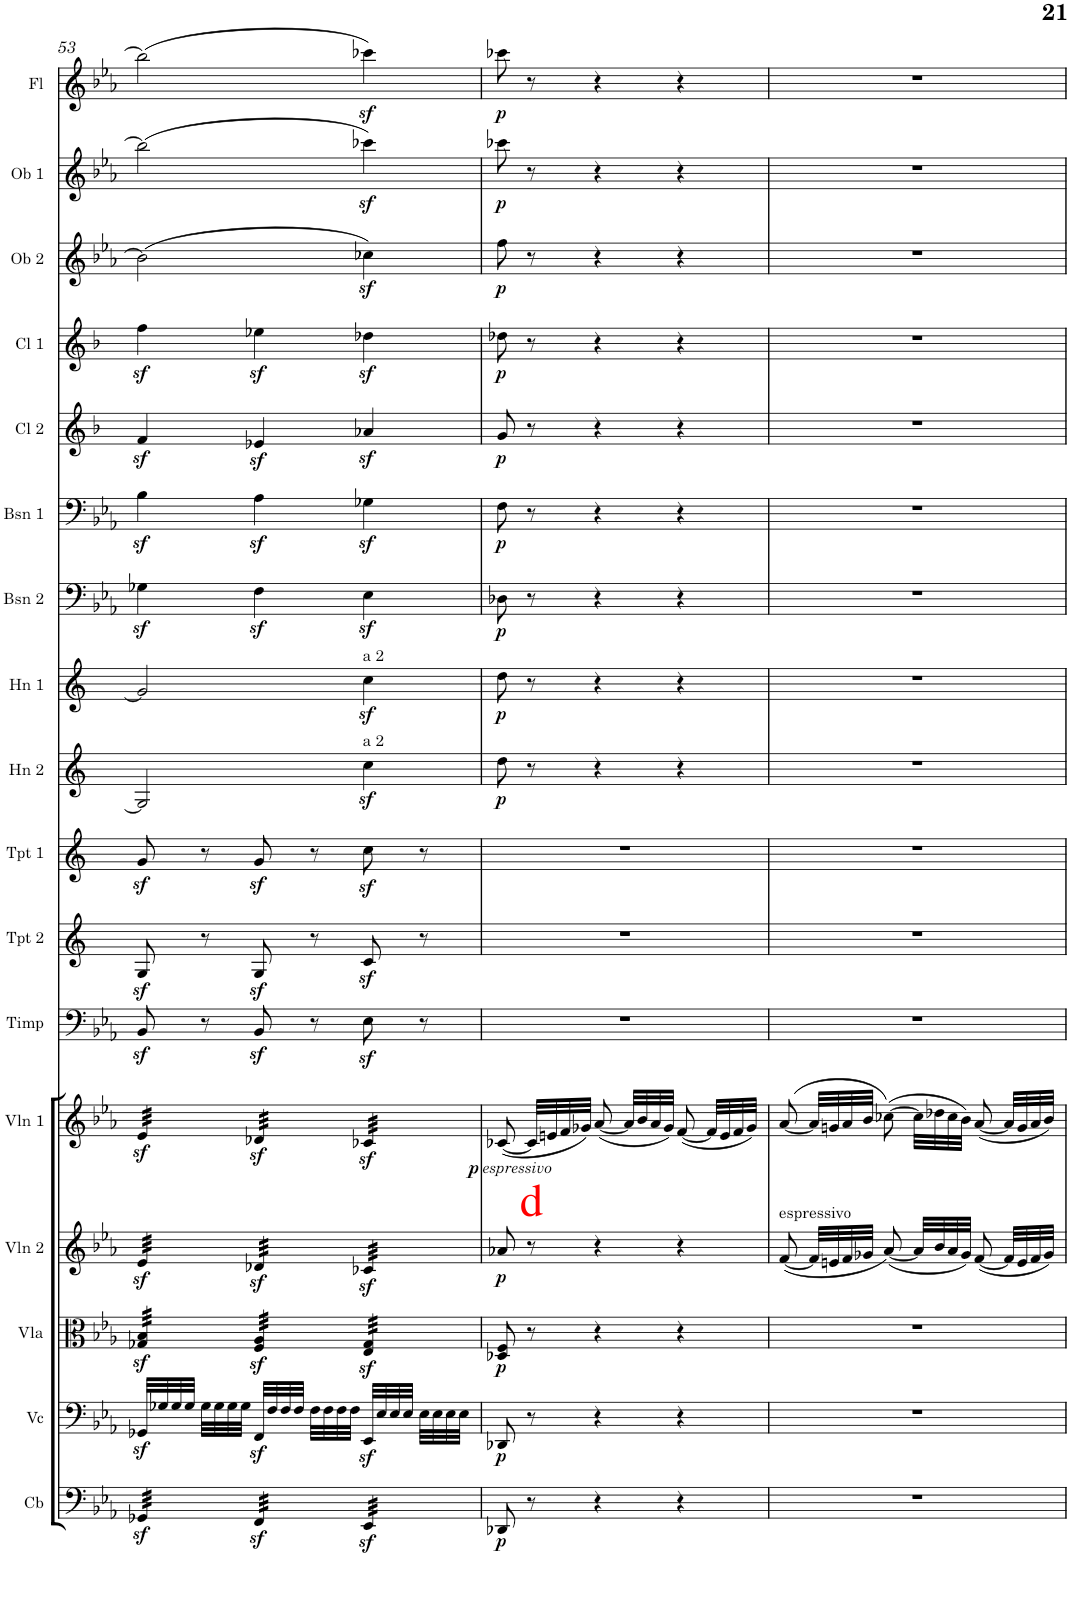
**kern	**dynam	**kern	**dynam	**kern	**dynam	**kern	**dynam	**kern	**text	**dynam	**kern	**kern	**kern	**kern	**dynam	**kern	**dynam	**kern	**dynam	**kern	**dynam	**kern	**dynam	**kern	**dynam	**kern	**dynam	**kern	**dynam	**kern	**dynam
*part17	*part17	*part16	*part16	*part15	*part15	*part14	*part14	*part13	*part13	*part13	*part12	*part11	*part10	*part9	*part9	*part8	*part8	*part7	*part7	*part6	*part6	*part5	*part5	*part4	*part4	*part3	*part3	*part2	*part2	*part1	*part1
*staff17	*staff17	*staff16	*staff16	*staff15	*staff15	*staff14	*staff14	*staff13	*staff13	*staff13	*staff12	*staff11	*staff10	*staff9	*staff9	*staff8	*staff8	*staff7	*staff7	*staff6	*staff6	*staff5	*staff5	*staff4	*staff4	*staff3	*staff3	*staff2	*staff2	*staff1	*staff1
*I"Contrabass	*	*I"Violoncello	*	*I"Viola	*	*I"Violin 2	*	*I"Violin 1	*	*	*I"Timpani	*I"Eb Trumpet 2	*I"Eb Trumpet 1	*I"Eb Horn 2	*	*I"Eb Horn 1	*	*I"Bassoon 2	*	*I"Bassoon 1	*	*I"Bb Clarinet 2	*	*I"Bb Clarinet 1	*	*I"Oboe 2	*	*I"Oboe 1	*	*I"Flute	*
*I'Cb	*	*I'Vc	*	*I'Vla	*	*I'Vln 2	*	*I'Vln 1	*	*	*I'Timp	*I'Tpt 2	*I'Tpt 1	*I'Hn 2	*	*I'Hn 1	*	*I'Bsn 2	*	*I'Bsn 1	*	*I'Cl 2	*	*I'Cl 1	*	*I'Ob 2	*	*I'Ob 1	*	*I'Fl	*
!!LO:PB:g=z
*clefF4	*	*clefF4	*	*clefC3	*	*clefG2	*	*clefG2	*	*	*clefF4	*clefG2	*clefG2	*clefG2	*	*clefG2	*	*clefF4	*	*clefF4	*	*clefG2	*	*clefG2	*	*clefG2	*	*clefG2	*	*clefG2	*
*Trd7c12	*	*	*	*	*	*	*	*	*	*	*	*Trd-2c-3	*Trd-2c-3	*Trd5c9	*	*Trd5c9	*	*	*	*	*	*Trd1c2	*	*Trd1c2	*	*	*	*	*	*	*
*k[b-e-a-]	*	*k[b-e-a-]	*	*k[b-e-a-]	*	*k[b-e-a-]	*	*k[b-e-a-]	*	*	*k[b-e-a-]	*k[]	*k[]	*k[]	*	*k[]	*	*k[b-e-a-]	*	*k[b-e-a-]	*	*k[b-]	*	*k[b-]	*	*k[b-e-a-]	*	*k[b-e-a-]	*	*k[b-e-a-]	*
*M3/4	*	*M3/4	*	*M3/4	*	*M3/4	*	*M3/4	*	*	*M3/4	*M3/4	*M3/4	*M3/4	*	*M3/4	*	*M3/4	*	*M3/4	*	*M3/4	*	*M3/4	*	*M3/4	*	*M3/4	*	*M3/4	*
=53	=53	=53	=53	=53	=53	=53	=53	=53	=53	=53	=53	=53	=53	=53	=53	=53	=53	=53	=53	=53	=53	=53	=53	=53	=53	=53	=53	=53	=53	=53	=53
*tremolo	*	*	*	*	*	*	*	*	*	*	*	*	*	*	*	*	*	*	*	*	*	*	*	*	*	*	*	*	*	*	*
*	*	*	*	*tremolo	*	*	*	*	*	*	*	*	*	*	*	*	*	*	*	*	*	*	*	*	*	*	*	*	*	*	*
*	*	*	*	*	*	*tremolo	*	*	*	*	*	*	*	*	*	*	*	*	*	*	*	*	*	*	*	*	*	*	*	*	*
*	*	*	*	*	*	*	*	*tremolo	*	*	*	*	*	*	*	*	*	*	*	*	*	*	*	*	*	*	*	*	*	*	*
32GG-Xz</LLL	.	32GG-Xz</LLL	.	32G-X/z< 32B-/z<LLL	.	32e-z</LLL	.	32e-z</LLL	.	.	8BB-z</	8Gz</	8gz</	2G/]	.	2g/]	.	4G-Xz<\	.	4B-z<\	.	4fz</	.	4ffz<\	.	(2b-\]	.	(2bb-\]	.	(2bb-\]	.
32GG-Xz</	.	32G-X/	.	32G-X/z< 32B-/z<	.	32e-z</	.	32e-z</	.	.	.	.	.	.	.	.	.	.	.	.	.	.	.	.	.	.	.	.	.	.	.
32GG-Xz</	.	32G-/	.	32G-X/z< 32B-/z<	.	32e-z</	.	32e-z</	.	.	.	.	.	.	.	.	.	.	.	.	.	.	.	.	.	.	.	.	.	.	.
32GG-Xz</	.	32G-/JJJ	.	32G-X/z< 32B-/z<	.	32e-z</	.	32e-z</	.	.	.	.	.	.	.	.	.	.	.	.	.	.	.	.	.	.	.	.	.	.	.
32GG-Xz</	.	32G-\LLL	.	32G-X/z< 32B-/z<	.	32e-z</	.	32e-z</	.	.	8r	8r	8r	.	.	.	.	.	.	.	.	.	.	.	.	.	.	.	.	.	.
32GG-Xz</	.	32G-\	.	32G-X/z< 32B-/z<	.	32e-z</	.	32e-z</	.	.	.	.	.	.	.	.	.	.	.	.	.	.	.	.	.	.	.	.	.	.	.
32GG-Xz</	.	32G-\	.	32G-X/z< 32B-/z<	.	32e-z</	.	32e-z</	.	.	.	.	.	.	.	.	.	.	.	.	.	.	.	.	.	.	.	.	.	.	.
32GG-Xz</JJJ	.	32G-\JJJ	.	32G-X/z< 32B-/z<JJJ	.	32e-z</JJJ	.	32e-z</JJJ	.	.	.	.	.	.	.	.	.	.	.	.	.	.	.	.	.	.	.	.	.	.	.
32FFz</LLL	.	32FFz</LLL	.	32F/z< 32A-/z<LLL	.	32d-Xz</LLL	.	32d-Xz</LLL	.	.	8BB-z</	8Gz</	8gz</	.	.	.	.	4Fz<\	.	4A-z<\	.	4e-Xz</	.	4ee-Xz<\	.	.	.	.	.	.	.
32FFz</	.	32F/	.	32F/z< 32A-/z<	.	32d-Xz</	.	32d-Xz</	.	.	.	.	.	.	.	.	.	.	.	.	.	.	.	.	.	.	.	.	.	.	.
32FFz</	.	32F/	.	32F/z< 32A-/z<	.	32d-Xz</	.	32d-Xz</	.	.	.	.	.	.	.	.	.	.	.	.	.	.	.	.	.	.	.	.	.	.	.
32FFz</	.	32F/JJJ	.	32F/z< 32A-/z<	.	32d-Xz</	.	32d-Xz</	.	.	.	.	.	.	.	.	.	.	.	.	.	.	.	.	.	.	.	.	.	.	.
32FFz</	.	32F\LLL	.	32F/z< 32A-/z<	.	32d-Xz</	.	32d-Xz</	.	.	8r	8r	8r	.	.	.	.	.	.	.	.	.	.	.	.	.	.	.	.	.	.
32FFz</	.	32F\	.	32F/z< 32A-/z<	.	32d-Xz</	.	32d-Xz</	.	.	.	.	.	.	.	.	.	.	.	.	.	.	.	.	.	.	.	.	.	.	.
32FFz</	.	32F\	.	32F/z< 32A-/z<	.	32d-Xz</	.	32d-Xz</	.	.	.	.	.	.	.	.	.	.	.	.	.	.	.	.	.	.	.	.	.	.	.
32FFz</JJJ	.	32F\JJJ	.	32F/z< 32A-/z<JJJ	.	32d-Xz</JJJ	.	32d-Xz</JJJ	.	.	.	.	.	.	.	.	.	.	.	.	.	.	.	.	.	.	.	.	.	.	.
!	!	!	!	!	!	!	!	!	!	!	!	!	!	!	!	!LO:TX:a:t=a 2	!	!	!	!	!	!	!	!	!	!	!	!	!	!	!
!	!	!	!	!	!	!	!	!	!	!	!	!	!	!LO:TX:a:t=a 2	!	!	!	!	!	!	!	!	!	!	!	!	!	!	!	!	!
32EE-z</LLL	.	32EE-z</LLL	.	32E-/z< 32G-/z<LLL	.	32c-Xz</LLL	.	32c-Xz</LLL	.	.	8E-z<\	8cz</	8ccz<\	4ccz<\	.	4ccz<\	.	4E-z<\	.	4G-Xz<\	.	4a-Xz</	.	4dd-Xz<\	.	4cc-Xz<\)	.	4ccc-Xz<\)	.	4ccc-Xz<\)	.
32EE-z</	.	32E-/	.	32E-/z< 32G-/z<	.	32c-Xz</	.	32c-Xz</	.	.	.	.	.	.	.	.	.	.	.	.	.	.	.	.	.	.	.	.	.	.	.
32EE-z</	.	32E-/	.	32E-/z< 32G-/z<	.	32c-Xz</	.	32c-Xz</	.	.	.	.	.	.	.	.	.	.	.	.	.	.	.	.	.	.	.	.	.	.	.
32EE-z</	.	32E-/JJJ	.	32E-/z< 32G-/z<	.	32c-Xz</	.	32c-Xz</	.	.	.	.	.	.	.	.	.	.	.	.	.	.	.	.	.	.	.	.	.	.	.
32EE-z</	.	32E-\LLL	.	32E-/z< 32G-/z<	.	32c-Xz</	.	32c-Xz</	.	.	8r	8r	8r	.	.	.	.	.	.	.	.	.	.	.	.	.	.	.	.	.	.
32EE-z</	.	32E-\	.	32E-/z< 32G-/z<	.	32c-Xz</	.	32c-Xz</	.	.	.	.	.	.	.	.	.	.	.	.	.	.	.	.	.	.	.	.	.	.	.
32EE-z</	.	32E-\	.	32E-/z< 32G-/z<	.	32c-Xz</	.	32c-Xz</	.	.	.	.	.	.	.	.	.	.	.	.	.	.	.	.	.	.	.	.	.	.	.
32EE-z</JJJ	.	32E-\JJJ	.	32E-/z< 32G-/z<JJJ	.	32c-Xz</JJJ	.	32c-Xz</JJJ	.	.	.	.	.	.	.	.	.	.	.	.	.	.	.	.	.	.	.	.	.	.	.
*	*	*	*	*	*	*	*	*Xtremolo	*	*	*	*	*	*	*	*	*	*	*	*	*	*	*	*	*	*	*	*	*	*	*
*	*	*	*	*	*	*Xtremolo	*	*	*	*	*	*	*	*	*	*	*	*	*	*	*	*	*	*	*	*	*	*	*	*	*
*	*	*	*	*Xtremolo	*	*	*	*	*	*	*	*	*	*	*	*	*	*	*	*	*	*	*	*	*	*	*	*	*	*	*
*Xtremolo	*	*	*	*	*	*	*	*	*	*	*	*	*	*	*	*	*	*	*	*	*	*	*	*	*	*	*	*	*	*	*
=54	=54	=54	=54	=54	=54	=54	=54	=54	=54	=54	=54	=54	=54	=54	=54	=54	=54	=54	=54	=54	=54	=54	=54	=54	=54	=54	=54	=54	=54	=54	=54
!	!LO:DY:b	!	!LO:DY:b	!	!LO:DY:b	!	!LO:DY:b	!	!	!LO:DY:b	!	!	!	!	!	!	!	!	!	!	!	!	!	!	!	!	!	!	!	!	!
!	!	!	!	!	!	!	!	!	!	!LO:DY:n=1:b	!	!	!	!	!LO:DY:b	!	!LO:DY:b	!	!LO:DY:b	!	!LO:DY:b	!	!LO:DY:b	!	!LO:DY:b	!	!LO:DY:b	!	!LO:DY:b	!	!LO:DY:b
8DD-X/	p	8DD-X/	p	8D-X/ 8F/	p	8a-X/	p	([8c-X/	.	p other-dynamics	2.r	2.r	2.r	8dd\	p	8dd\	p	8D-X\	p	8F\	p	8g/	p	8dd-X\	p	8ff\	p	8ccc-X\	p	8ccc-X\	p
!	!	!	!	!	!	!	!	!	!LO:LY:b:color=#FF0000	!	!	!	!	!	!	!	!	!	!	!	!	!	!	!	!	!	!	!	!	!	!
8r	.	8r	.	8r	.	8r	.	32c-/LLL]	d	.	.	.	.	8r	.	8r	.	8r	.	8r	.	8r	.	8r	.	8r	.	8r	.	8r	.
.	.	.	.	.	.	.	.	32en/	.	.	.	.	.	.	.	.	.	.	.	.	.	.	.	.	.	.	.	.	.	.	.
.	.	.	.	.	.	.	.	32f/	.	.	.	.	.	.	.	.	.	.	.	.	.	.	.	.	.	.	.	.	.	.	.
.	.	.	.	.	.	.	.	32g-X/JJJ)	.	.	.	.	.	.	.	.	.	.	.	.	.	.	.	.	.	.	.	.	.	.	.
4r	.	4r	.	4r	.	4r	.	([8a-/	.	.	.	.	.	4r	.	4r	.	4r	.	4r	.	4r	.	4r	.	4r	.	4r	.	4r	.
.	.	.	.	.	.	.	.	32a-/LLL]	.	.	.	.	.	.	.	.	.	.	.	.	.	.	.	.	.	.	.	.	.	.	.
.	.	.	.	.	.	.	.	32b-/	.	.	.	.	.	.	.	.	.	.	.	.	.	.	.	.	.	.	.	.	.	.	.
.	.	.	.	.	.	.	.	32a-/	.	.	.	.	.	.	.	.	.	.	.	.	.	.	.	.	.	.	.	.	.	.	.
.	.	.	.	.	.	.	.	32g-/JJJ)	.	.	.	.	.	.	.	.	.	.	.	.	.	.	.	.	.	.	.	.	.	.	.
4r	.	4r	.	4r	.	4r	.	([8f/	.	.	.	.	.	4r	.	4r	.	4r	.	4r	.	4r	.	4r	.	4r	.	4r	.	4r	.
.	.	.	.	.	.	.	.	32f/LLL]	.	.	.	.	.	.	.	.	.	.	.	.	.	.	.	.	.	.	.	.	.	.	.
.	.	.	.	.	.	.	.	32e/	.	.	.	.	.	.	.	.	.	.	.	.	.	.	.	.	.	.	.	.	.	.	.
.	.	.	.	.	.	.	.	32f/	.	.	.	.	.	.	.	.	.	.	.	.	.	.	.	.	.	.	.	.	.	.	.
.	.	.	.	.	.	.	.	32g-/JJJ)	.	.	.	.	.	.	.	.	.	.	.	.	.	.	.	.	.	.	.	.	.	.	.
=55	=55	=55	=55	=55	=55	=55	=55	=55	=55	=55	=55	=55	=55	=55	=55	=55	=55	=55	=55	=55	=55	=55	=55	=55	=55	=55	=55	=55	=55	=55	=55
!	!	!	!	!	!	!LO:TX:a:t=espressivo	!	!	!	!	!	!	!	!	!	!	!	!	!	!	!	!	!	!	!	!	!	!	!	!	!
2.r	.	2.r	.	2.r	.	([8f/	.	([8a-/	.	.	2.r	2.r	2.r	2.r	.	2.r	.	2.r	.	2.r	.	2.r	.	2.r	.	2.r	.	2.r	.	2.r	.
.	.	.	.	.	.	32f/LLL]	.	32a-/LLL]	.	.	.	.	.	.	.	.	.	.	.	.	.	.	.	.	.	.	.	.	.	.	.
.	.	.	.	.	.	32en/	.	32gn/	.	.	.	.	.	.	.	.	.	.	.	.	.	.	.	.	.	.	.	.	.	.	.
.	.	.	.	.	.	32f/	.	32a-/	.	.	.	.	.	.	.	.	.	.	.	.	.	.	.	.	.	.	.	.	.	.	.
.	.	.	.	.	.	32g-X/JJJ	.	32b-/JJJ	.	.	.	.	.	.	.	.	.	.	.	.	.	.	.	.	.	.	.	.	.	.	.
.	.	.	.	.	.	([8a-/)	.	([8cc-X\)	.	.	.	.	.	.	.	.	.	.	.	.	.	.	.	.	.	.	.	.	.	.	.
.	.	.	.	.	.	32a-/LLL]	.	32cc-\LLL]	.	.	.	.	.	.	.	.	.	.	.	.	.	.	.	.	.	.	.	.	.	.	.
.	.	.	.	.	.	32b-/	.	32dd-X\	.	.	.	.	.	.	.	.	.	.	.	.	.	.	.	.	.	.	.	.	.	.	.
.	.	.	.	.	.	32a-/	.	32cc-\	.	.	.	.	.	.	.	.	.	.	.	.	.	.	.	.	.	.	.	.	.	.	.
.	.	.	.	.	.	32g-/JJJ)	.	32b-\JJJ)	.	.	.	.	.	.	.	.	.	.	.	.	.	.	.	.	.	.	.	.	.	.	.
.	.	.	.	.	.	([8f/	.	([8a-/	.	.	.	.	.	.	.	.	.	.	.	.	.	.	.	.	.	.	.	.	.	.	.
.	.	.	.	.	.	32f/LLL]	.	32a-/LLL]	.	.	.	.	.	.	.	.	.	.	.	.	.	.	.	.	.	.	.	.	.	.	.
.	.	.	.	.	.	32e/	.	32g/	.	.	.	.	.	.	.	.	.	.	.	.	.	.	.	.	.	.	.	.	.	.	.
.	.	.	.	.	.	32f/	.	32a-/	.	.	.	.	.	.	.	.	.	.	.	.	.	.	.	.	.	.	.	.	.	.	.
.	.	.	.	.	.	32g-/JJJ)	.	32b-/JJJ)	.	.	.	.	.	.	.	.	.	.	.	.	.	.	.	.	.	.	.	.	.	.	.
=	=	=	=	=	=	=	=	=	=	=	=	=	=	=	=	=	=	=	=	=	=	=	=	=	=	=	=	=	=	=	=
*-	*-	*-	*-	*-	*-	*-	*-	*-	*-	*-	*-	*-	*-	*-	*-	*-	*-	*-	*-	*-	*-	*-	*-	*-	*-	*-	*-	*-	*-	*-	*-
